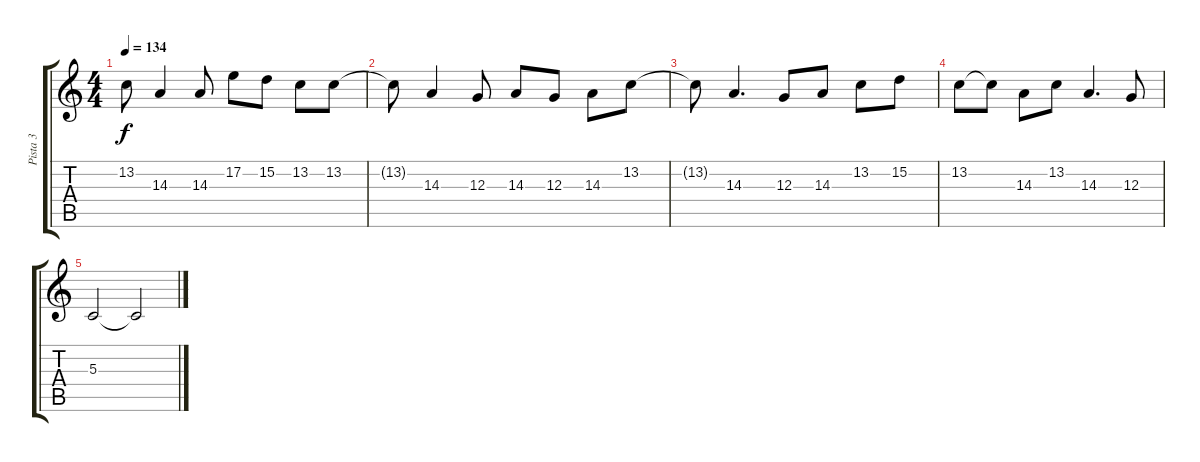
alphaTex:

\track ("Pista 3" "Pista 3") {instrument altosax}
\staff {score tabs}
\tuning (E4 B3 G3 D3 A2 E2) {hide}
\ts (4 4)
\tempo 134
\clef g2
\ks c
13.2{t}.8{dy f} 14.3.4 14.3.8 17.2.8 15.2.8 13.2.8 13.2.8 |
13.2{t}.8 14.3.4 12.3.8 14.3.8 12.3.8 14.3.8 13.2.8 |
13.2{t}.8 14.3.4{d} 12.3.8 14.3.8 13.2.8 15.2.8 |
13.2.8 13.2{t}.8 14.3.8 13.2.8 14.3.4{d} 12.3.8 |
5.3.2{volume 5} 5.3{t}.2
